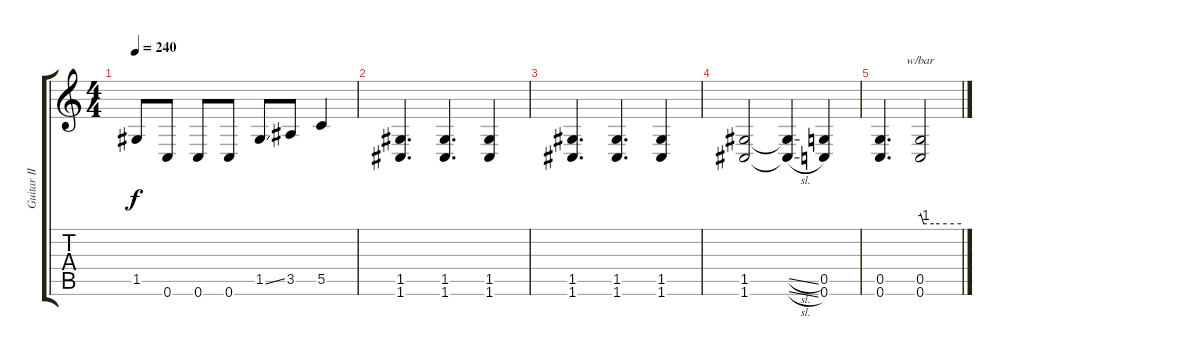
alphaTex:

\track ("Guitar II" "Guitar II") {instrument distortionguitar}
\staff {score tabs}
\tuning (D4 A3 F3 C3 G2 C2) {hide}
\ts (4 4)
\tempo 240
\clef g2
\ks c
1.5.8{dy f} 0.6.8 0.6.8 0.6.8 1.5{ss}.8 3.5.8 5.5.4 |
(1.5 1.6).4{d} (1.5 1.6).4{d} (1.5 1.6).4 |
(1.5 1.6).4{d} (1.5 1.6).4{d} (1.5 1.6).4 |
(1.5 1.6).2 (1.5{sl t} 1.6{sl t}).4 (0.5 0.6).4 |
(0.5 0.6).4{d} (0.5 0.6).2{tbe (custom default 0 0 5 -4 20 -4 60 -4)}
